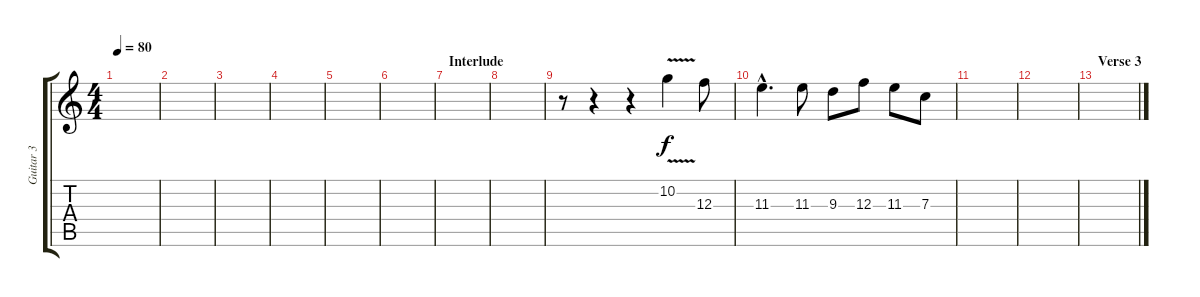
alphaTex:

\track ("Guitar 3" "Guitar 3") {instrument distortionguitar}
\staff {score tabs}
\tuning (D4 A3 F3 C3 G2 D2) {hide}
\ts (4 4)
\tempo 80
\clef g2
\ks c
|
|
|
|
|
|
\section ("" "Interlude")
|
|
r.8 r.4 r.4 10.2{v}.4 12.3.8 |
11.3{hac}.4{d} 11.3.8 9.3.8 12.3.8 11.3.8 7.3.8 |
|
|
\section ("" "Verse 3")
